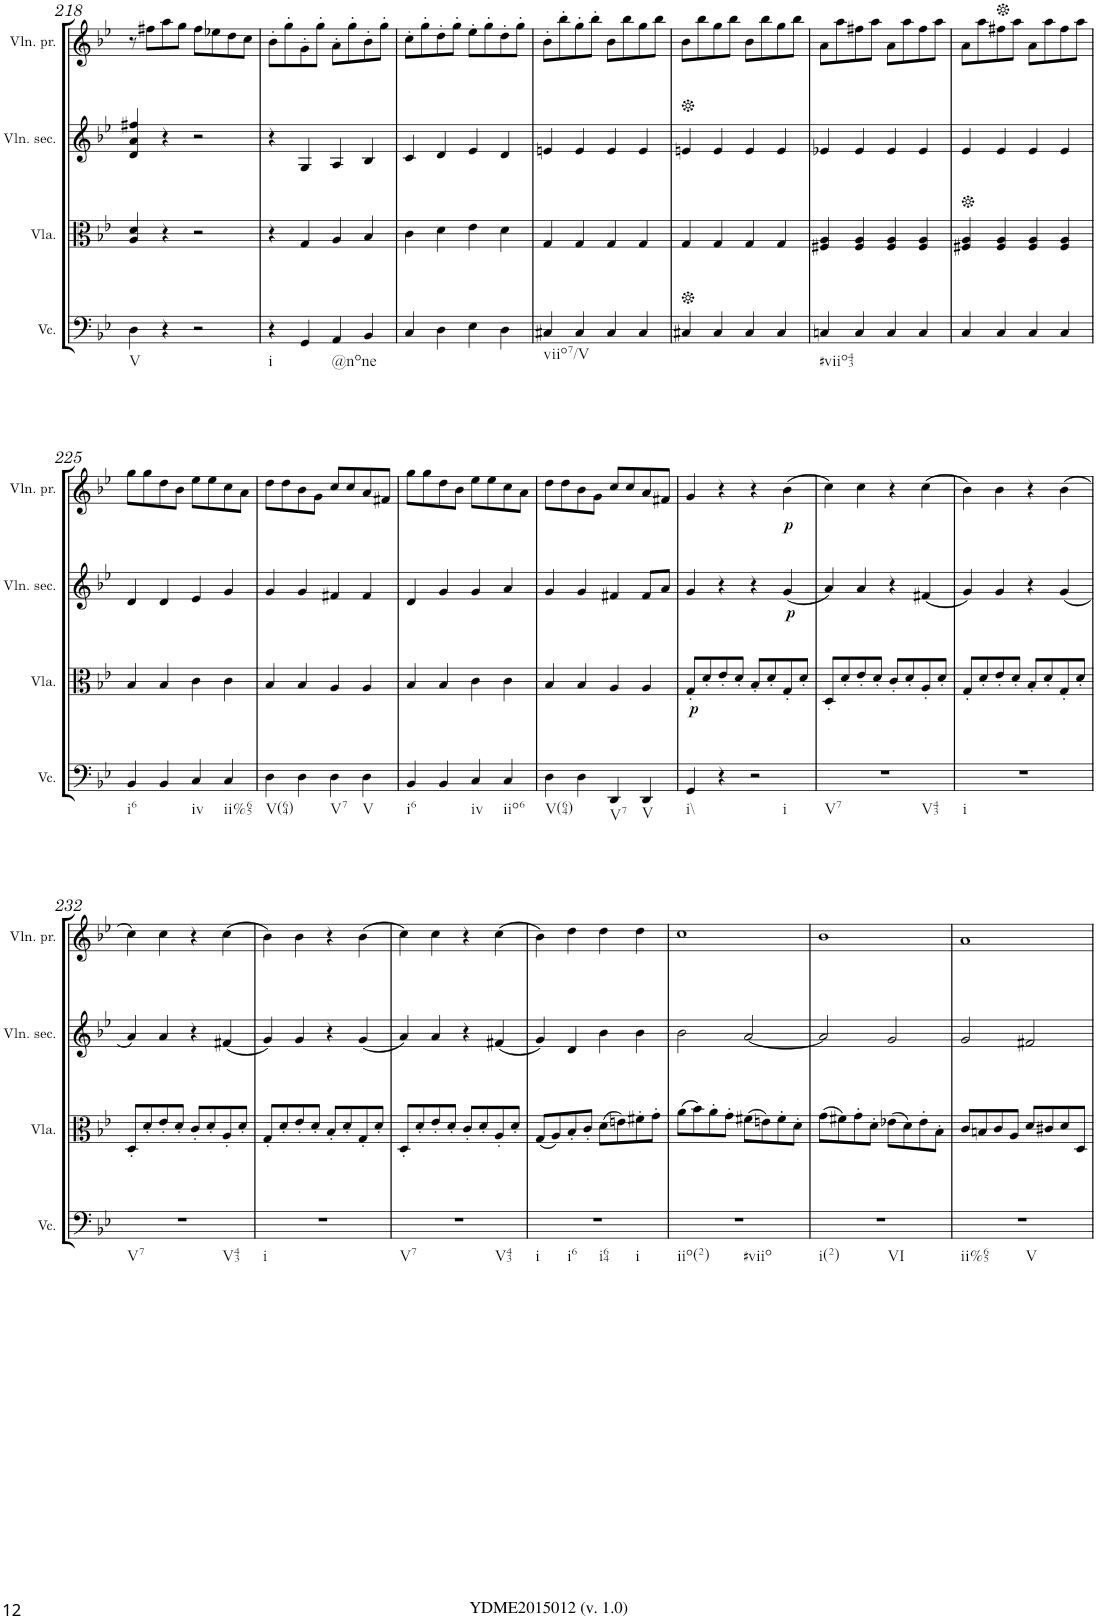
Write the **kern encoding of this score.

**kern	**kern	**dynam	**kern	**dynam	**kern	**dynam
*part4	*part3	*part3	*part2	*part2	*part1	*part1
*staff4	*staff3	*staff3	*staff2	*staff2	*staff1	*staff1
*I"Violoncelle	*I"Viola	*	*I"Violino secondo	*	*I"Violino primo	*
*I'Vc.	*I'Vla.	*	*I'Vln. sec.	*	*I'Vln. pr.	*
!!LO:PB:g=z
*clefF4	*clefC3	*	*clefG2	*	*clefG2	*
*k[b-e-]	*k[b-e-]	*	*k[b-e-]	*	*k[b-e-]	*
*M2/2	*M2/2	*	*M2/2	*	*M2/2	*
=218	=218	=218	=218	=218	=218	=218
!LO:TX:b:t=V	!	!	!	!	!	!
4D\	4A/ 4d/	.	4d/ 4a/ 4ff#X/	.	8r	.
.	.	.	.	.	8ff#X\L	.
4r	4r	.	4r	.	8aa\	.
.	.	.	.	.	8gg\J	.
2r	2r	.	2r	.	8ff#\L	.
.	.	.	.	.	8ee-X\	.
.	.	.	.	.	8dd\	.
.	.	.	.	.	8cc\J	.
=219	=219	=219	=219	=219	=219	=219
!LO:TX:b:t=i	!	!	!	!	!	!
4r	4r	.	4r	.	8b-'\L	.
.	.	.	.	.	8gg'\	.
4GG/	4G/	.	4G/	.	8g'\	.
.	.	.	.	.	8gg'\J	.
!LO:TX:b:t=@none	!	!	!	!	!	!
4AA/	4A/	.	4A/	.	8a'\L	.
.	.	.	.	.	8gg'\	.
4BB-/	4B-/	.	4B-/	.	8b-'\	.
.	.	.	.	.	8gg'\J	.
=220	=220	=220	=220	=220	=220	=220
4C/	4c\	.	4c/	.	8cc'\L	.
.	.	.	.	.	8gg'\	.
4D\	4d\	.	4d/	.	8dd'\	.
.	.	.	.	.	8gg'\J	.
4E-\	4e-\	.	4e-/	.	8ee-'\L	.
.	.	.	.	.	8gg'\	.
4D\	4d\	.	4d/	.	8dd'\	.
.	.	.	.	.	8gg'\J	.
=221	=221	=221	=221	=221	=221	=221
!LO:TX:b:t=viio7/V	!	!	!	!	!	!
4C#X/	4G/	.	4en/	.	8b-'\L	.
.	.	.	.	.	8bb-'\	.
4C#/	4G/	.	4e/	.	8gg'\	.
.	.	.	.	.	8bb-'\J	.
4C#/	4G/	.	4e/	.	8b-\L	.
.	.	.	.	.	8bb-\	.
4C#/	4G/	.	4e/	.	8gg\	.
.	.	.	.	.	8bb-\J	.
=222	=222	=222	=222	=222	=222	=222
4C#X/	4G/	.	4en/	.	8b-\L	.
.	.	.	.	.	8bb-\	.
4C#/	4G/	.	4e/	.	8gg\	.
.	.	.	.	.	8bb-\J	.
4C#/	4G/	.	4e/	.	8b-\L	.
.	.	.	.	.	8bb-\	.
4C#/	4G/	.	4e/	.	8gg\	.
.	.	.	.	.	8bb-\J	.
=223	=223	=223	=223	=223	=223	=223
!LO:TX:b:t=#viio43	!	!	!	!	!	!
4Cn/	4F#X/ 4A/	.	4e-X/	.	8a\L	.
.	.	.	.	.	8aa\	.
4C/	4F#/ 4A/	.	4e-/	.	8ff#X\	.
.	.	.	.	.	8aa\J	.
4C/	4F#/ 4A/	.	4e-/	.	8a\L	.
.	.	.	.	.	8aa\	.
4C/	4F#/ 4A/	.	4e-/	.	8ff#\	.
.	.	.	.	.	8aa\J	.
=224	=224	=224	=224	=224	=224	=224
4C/	4F#X/ 4A/	.	4e-/	.	8a\L	.
.	.	.	.	.	8aa\	.
4C/	4F#/ 4A/	.	4e-/	.	8ff#X\	.
.	.	.	.	.	8aa\J	.
4C/	4F#/ 4A/	.	4e-/	.	8a\L	.
.	.	.	.	.	8aa\	.
4C/	4F#/ 4A/	.	4e-/	.	8ff#\	.
.	.	.	.	.	8aa\J	.
!!LO:LB:g=z
=225	=225	=225	=225	=225	=225	=225
!LO:TX:b:t=i6	!	!	!	!	!	!
4BB-/	4B-/	.	4d/	.	8gg\L	.
.	.	.	.	.	8gg\	.
4BB-/	4B-/	.	4d/	.	8dd\	.
.	.	.	.	.	8b-\J	.
!LO:TX:b:t=iv	!	!	!	!	!	!
4C/	4c\	.	4e-/	.	8ee-\L	.
.	.	.	.	.	8ee-\	.
!LO:TX:b:t=ii%65	!	!	!	!	!	!
4C/	4c\	.	4g/	.	8cc\	.
.	.	.	.	.	8a\J	.
=226	=226	=226	=226	=226	=226	=226
!LO:TX:b:t=V(64)	!	!	!	!	!	!
4D\	4B-/	.	4g/	.	8dd\L	.
.	.	.	.	.	8dd\	.
4D\	4B-/	.	4g/	.	8b-\	.
.	.	.	.	.	8g\J	.
!LO:TX:b:t=V7	!	!	!	!	!	!
4D\	4A/	.	4f#X/	.	8cc/L	.
.	.	.	.	.	8cc/	.
!LO:TX:b:t=V	!	!	!	!	!	!
4D\	4A/	.	4f#/	.	8a/	.
.	.	.	.	.	8f#X/J	.
=227	=227	=227	=227	=227	=227	=227
!LO:TX:b:t=i6	!	!	!	!	!	!
4BB-/	4B-/	.	4d/	.	8gg\L	.
.	.	.	.	.	8gg\	.
4BB-/	4B-/	.	4g/	.	8dd\	.
.	.	.	.	.	8b-\J	.
!LO:TX:b:t=iv	!	!	!	!	!	!
4C/	4c\	.	4g/	.	8ee-\L	.
.	.	.	.	.	8ee-\	.
!LO:TX:b:t=iio6	!	!	!	!	!	!
4C/	4c\	.	4a/	.	8cc\	.
.	.	.	.	.	8a\J	.
=228	=228	=228	=228	=228	=228	=228
!LO:TX:b:t=V(64)	!	!	!	!	!	!
4D\	4B-/	.	4g/	.	8dd\L	.
.	.	.	.	.	8dd\	.
4D\	4B-/	.	4g/	.	8b-\	.
.	.	.	.	.	8g\J	.
!LO:TX:b:t=V7	!	!	!	!	!	!
4DD/	4A/	.	4f#X/	.	8cc/L	.
.	.	.	.	.	8cc/	.
!LO:TX:b:t=V	!	!	!	!	!	!
4DD/	4A/	.	8f#/L	.	8a/	.
.	.	.	8a/J	.	8f#X/J	.
=229	=229	=229	=229	=229	=229	=229
!LO:TX:b:t=i\\	!	!	!	!	!	!
!	!	!LO:DY:b	!	!	!	!
4GG/	8G'/L	p	4g/	.	4g/	.
.	8d'/	.	.	.	.	.
4r	8e-'/	.	4r	.	4r	.
.	8d'/J	.	.	.	.	.
!LO:TX:b:t=i	!	!	!	!	!	!
2r	8B-'/L	.	4r	.	4r	.
.	8d'/	.	.	.	.	.
!	!	!	!	!LO:DY:b	!	!LO:DY:b
.	8G'/	.	(<4g/	p	(>4b-\	p
.	8d'/J	.	.	.	.	.
=230	=230	=230	=230	=230	=230	=230
!LO:TX:b:t=V7	!	!	!	!	!	!
!LO:TX:b:t=V43	!	!	!	!	!	!
1r	8D'/L	.	4a/)	.	4cc\)	.
.	8d'/	.	.	.	.	.
.	8e-'/	.	4a/	.	4cc\	.
.	8d'/J	.	.	.	.	.
.	8c'/L	.	4r	.	4r	.
.	8d'/	.	.	.	.	.
.	8A'/	.	(<4f#X/	.	(>4cc\	.
.	8d'/J	.	.	.	.	.
=231	=231	=231	=231	=231	=231	=231
!LO:TX:b:t=i	!	!	!	!	!	!
1r	8G'/L	.	4g/)	.	4b-\)	.
.	8d'/	.	.	.	.	.
.	8e-'/	.	4g/	.	4b-\	.
.	8d'/J	.	.	.	.	.
.	8B-'/L	.	4r	.	4r	.
.	8d'/	.	.	.	.	.
.	8G'/	.	(<4g/	.	(>4b-\	.
.	8d'/J	.	.	.	.	.
!!LO:LB:g=z
=232	=232	=232	=232	=232	=232	=232
!LO:TX:b:t=V7	!	!	!	!	!	!
!LO:TX:b:t=V43	!	!	!	!	!	!
1r	8D'/L	.	4a/)	.	4cc\)	.
.	8d'/	.	.	.	.	.
.	8e-'/	.	4a/	.	4cc\	.
.	8d'/J	.	.	.	.	.
.	8c'/L	.	4r	.	4r	.
.	8d'/	.	.	.	.	.
.	8A'/	.	(<4f#X/	.	(>4cc\	.
.	8d'/J	.	.	.	.	.
=233	=233	=233	=233	=233	=233	=233
!LO:TX:b:t=i	!	!	!	!	!	!
1r	8G'/L	.	4g/)	.	4b-\)	.
.	8d'/	.	.	.	.	.
.	8e-'/	.	4g/	.	4b-\	.
.	8d'/J	.	.	.	.	.
.	8B-'/L	.	4r	.	4r	.
.	8d'/	.	.	.	.	.
.	8G'/	.	(<4g/	.	(>4b-\	.
.	8d'/J	.	.	.	.	.
=234	=234	=234	=234	=234	=234	=234
!LO:TX:b:t=V7	!	!	!	!	!	!
!LO:TX:b:t=V43	!	!	!	!	!	!
1r	8D'/L	.	4a/)	.	4cc\)	.
.	8d'/	.	.	.	.	.
.	8e-'/	.	4a/	.	4cc\	.
.	8d'/J	.	.	.	.	.
.	8c'/L	.	4r	.	4r	.
.	8d'/	.	.	.	.	.
.	8A'/	.	(<4f#X/	.	(>4cc\	.
.	8d'/J	.	.	.	.	.
=235	=235	=235	=235	=235	=235	=235
!LO:TX:b:t=i	!	!	!	!	!	!
!LO:TX:b:t=i6	!	!	!	!	!	!
!LO:TX:b:t=i64	!	!	!	!	!	!
!LO:TX:b:t=i	!	!	!	!	!	!
1r	(<8G/L	.	4g/)	.	4b-\)	.
.	8A/)	.	.	.	.	.
.	8B-'/	.	4d/	.	4dd\	.
.	8c'/J	.	.	.	.	.
.	(>8d\L	.	4b-\	.	4dd\	.
.	8en\)	.	.	.	.	.
.	8f#X'\	.	4b-\	.	4dd\	.
.	8g'\J	.	.	.	.	.
=236	=236	=236	=236	=236	=236	=236
!LO:TX:b:t=iio(2)	!	!	!	!	!	!
!LO:TX:b:t=#viio	!	!	!	!	!	!
1r	(>8a\L	.	2b-\	.	1cc	.
.	8b-\)	.	.	.	.	.
.	8a'\	.	.	.	.	.
.	8g'\J	.	.	.	.	.
.	(>8f#X\L	.	[2a/	.	.	.
.	8en\)	.	.	.	.	.
.	8f#'\	.	.	.	.	.
.	8d'\J	.	.	.	.	.
=237	=237	=237	=237	=237	=237	=237
!LO:TX:b:t=i(2)	!	!	!	!	!	!
!LO:TX:b:t=VI	!	!	!	!	!	!
1r	(>8g\L	.	2a/]	.	1b-	.
.	8f#X\)	.	.	.	.	.
.	8g'\	.	.	.	.	.
.	8d'\J	.	.	.	.	.
.	(>8e-X\L	.	2g/	.	.	.
.	8d\)	.	.	.	.	.
.	8e-'\	.	.	.	.	.
.	8B-'\J	.	.	.	.	.
=238	=238	=238	=238	=238	=238	=238
!LO:TX:b:t=ii%65	!	!	!	!	!	!
!LO:TX:b:t=V	!	!	!	!	!	!
1r	8c/L	.	2g/	.	1a	.
.	8Bn/	.	.	.	.	.
.	8c/	.	.	.	.	.
.	8A/J	.	.	.	.	.
.	8d/L	.	2f#X/	.	.	.
.	8c#X/	.	.	.	.	.
.	8d/	.	.	.	.	.
.	8D/J	.	.	.	.	.
=	=	=	=	=	=	=
*-	*-	*-	*-	*-	*-	*-
